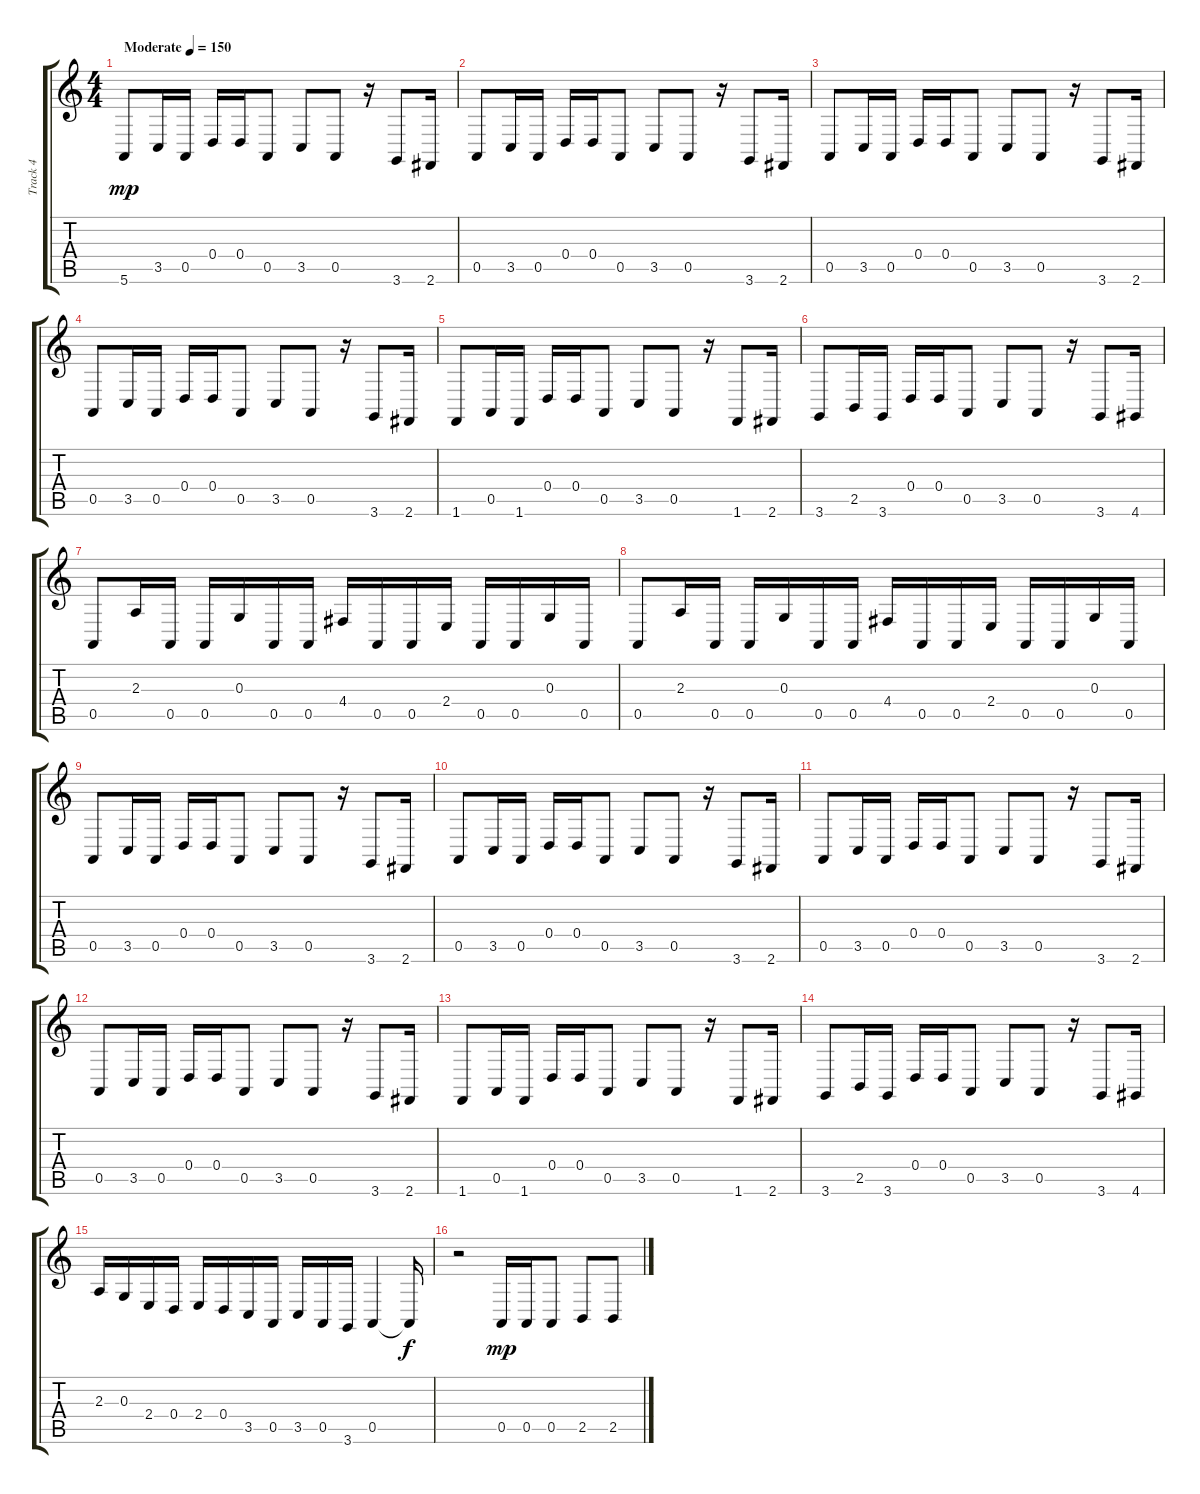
\track ("Track 4" "Track 4") {instrument lead8bassandlead}
\staff {score tabs}
\tuning (E4 B3 G3 D3 A2 E2) {hide}
\ts (4 4)
\tempo (150 "Moderate")
\clef g2
\ks c
5.6.8{dy mp instrument lead8bassandlead} 3.5.16 0.5.16 0.4.16 0.4.16 0.5.8 3.5.8 0.5.8 r.16 3.6.8 2.6.16 |
0.5.8 3.5.16 0.5.16 0.4.16 0.4.16 0.5.8 3.5.8 0.5.8 r.16 3.6.8 2.6.16 |
0.5.8 3.5.16 0.5.16 0.4.16 0.4.16 0.5.8 3.5.8 0.5.8 r.16 3.6.8 2.6.16 |
0.5.8 3.5.16 0.5.16 0.4.16 0.4.16 0.5.8 3.5.8 0.5.8 r.16 3.6.8 2.6.16 |
1.6.8 0.5.16 1.6.16 0.4.16 0.4.16 0.5.8 3.5.8 0.5.8 r.16 1.6.8 2.6.16 |
3.6.8 2.5.16 3.6.16 0.4.16 0.4.16 0.5.8 3.5.8 0.5.8 r.16 3.6.8 4.6.16 |
0.5.8 2.3.16 0.5.16 0.5.16 0.3.16 0.5.16 0.5.16 4.4.16 0.5.16 0.5.16 2.4.16 0.5.16 0.5.16 0.3.16 0.5.16 |
0.5.8 2.3.16 0.5.16 0.5.16 0.3.16 0.5.16 0.5.16 4.4.16 0.5.16 0.5.16 2.4.16 0.5.16 0.5.16 0.3.16 0.5.16 |
0.5.8 3.5.16 0.5.16 0.4.16 0.4.16 0.5.8 3.5.8 0.5.8 r.16 3.6.8 2.6.16 |
0.5.8 3.5.16 0.5.16 0.4.16 0.4.16 0.5.8 3.5.8 0.5.8 r.16 3.6.8 2.6.16 |
0.5.8 3.5.16 0.5.16 0.4.16 0.4.16 0.5.8 3.5.8 0.5.8 r.16 3.6.8 2.6.16 |
0.5.8 3.5.16 0.5.16 0.4.16 0.4.16 0.5.8 3.5.8 0.5.8 r.16 3.6.8 2.6.16 |
1.6.8 0.5.16 1.6.16 0.4.16 0.4.16 0.5.8 3.5.8 0.5.8 r.16 1.6.8 2.6.16 |
3.6.8 2.5.16 3.6.16 0.4.16 0.4.16 0.5.8 3.5.8 0.5.8 r.16 3.6.8 4.6.16 |
2.3.16 0.3.16 2.4.16 0.4.16 2.4.16 0.4.16 3.5.16 0.5.16 3.5.16 0.5.16 3.6.16 0.5.4 0.5{t}.16{dy f} |
r.2 0.5.16{dy mp} 0.5.16 0.5.8 2.5.8 2.5.8
